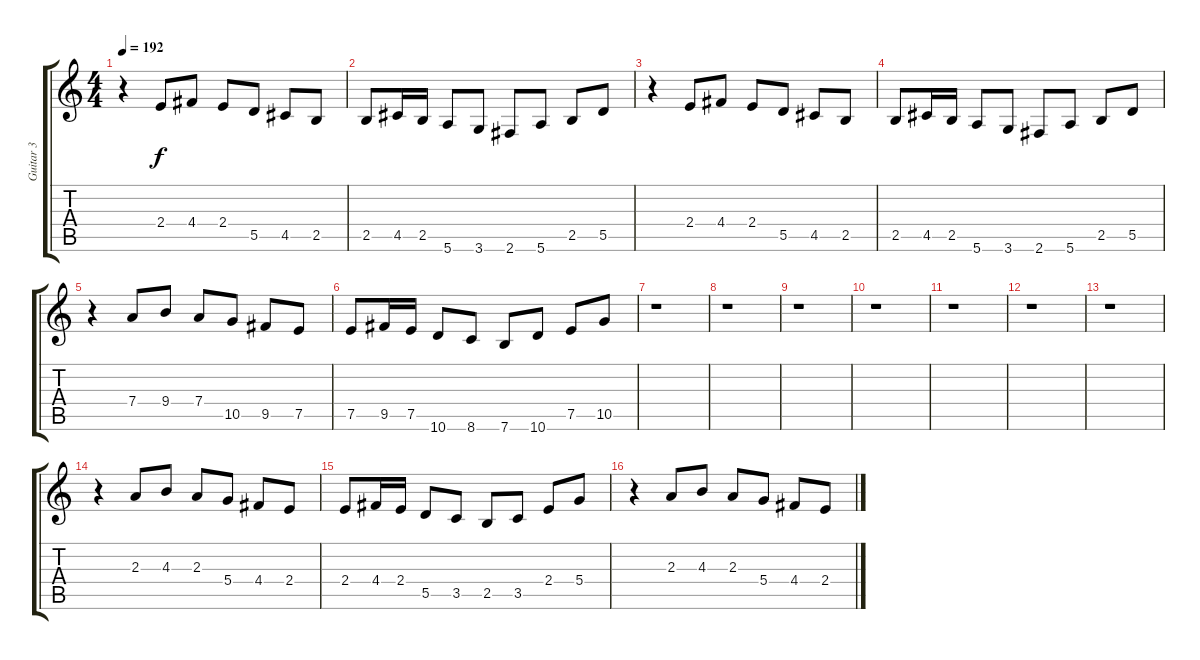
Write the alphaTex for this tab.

\track ("Guitar 3" "Guitar 3") {instrument electricguitarclean}
\staff {score tabs}
\tuning (E4 B3 G3 D3 A2 E2) {hide}
\ts (4 4)
\tempo 192
\clef g2
\ks c
r.4{dy f} 2.4.8 4.4.8 2.4.8 5.5.8 4.5.8 2.5.8 |
2.5.8 4.5.16 2.5.16 5.6.8 3.6.8 2.6.8 5.6.8 2.5.8 5.5.8 |
r.4 2.4.8 4.4.8 2.4.8 5.5.8 4.5.8 2.5.8 |
2.5.8 4.5.16 2.5.16 5.6.8 3.6.8 2.6.8 5.6.8 2.5.8 5.5.8 |
r.4 7.4.8 9.4.8 7.4.8 10.5.8 9.5.8 7.5.8 |
7.5.8 9.5.16 7.5.16 10.6.8 8.6.8 7.6.8 10.6.8 7.5.8 10.5.8 |
r.1 |
r.1 |
r.1 |
r.1 |
r.1 |
r.1 |
r.1 |
r.4 2.3.8 4.3.8 2.3.8 5.4.8 4.4.8 2.4.8 |
2.4.8 4.4.16 2.4.16 5.5.8 3.5.8 2.5.8 3.5.8 2.4.8 5.4.8 |
r.4 2.3.8 4.3.8 2.3.8 5.4.8 4.4.8 2.4.8
